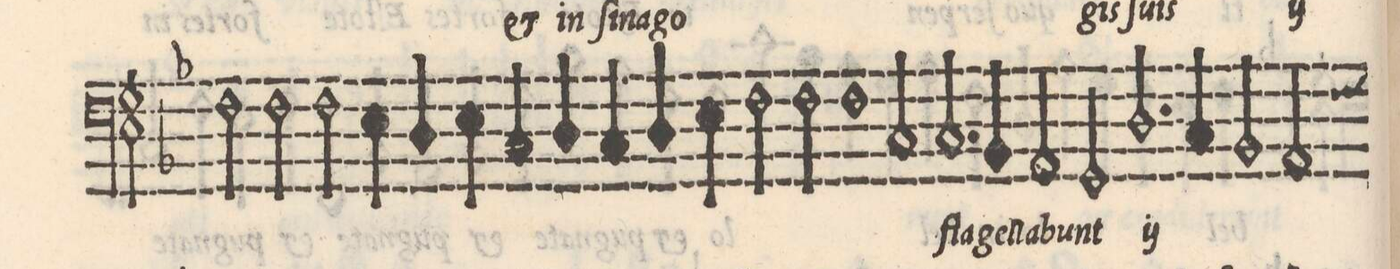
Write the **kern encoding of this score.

**kern	**text
*I"BASSO	*
*clefF4	*
*k[b-]	*
*met(C|)	*
*M2/1	*
=17-	=17-
2F\	in
2F\	ſi-
2F\	-na-
=18-	=18-
4E\	-go-
4D/	.
4E\	.
4C/	.
4D/	.
4C/	.
4D/	.
4E\	.
=19-	=19-
2F\	.
2F\	gis
1F	ſu-
=20-	=20-
2C/	-is
*	*Xij
2.C/	fla-
4BB-/	-gel-
2AA/	-la-
=21-	=21-
2GG/	-bunt
*	*ij
2.D/	fla-
4C/	-gel-
2BB-/	-la-
=22-	=22-
2AA/	-bunt
*custos:F	*
*-	*-
